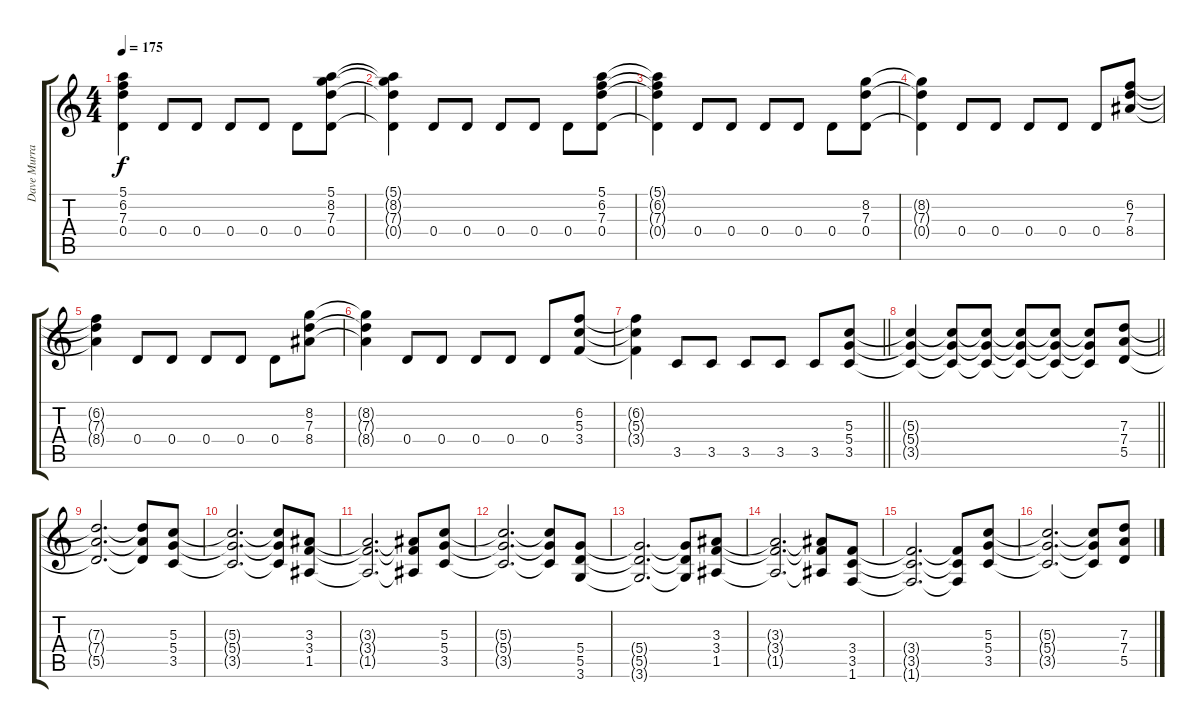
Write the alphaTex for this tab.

\track ("Dave Murray" "Dave Murra") {instrument distortionguitar}
\staff {score tabs}
\tuning (E4 B3 G3 D3 A2 E2) {hide}
\ts (4 4)
\tempo 175
\clef g2
\ks c
(5.1{t} 6.2{t} 7.3{t} 0.4{t}).4{dy f} 0.4.8 0.4.8 0.4.8 0.4.8 0.4.8 (5.1 8.2 7.3 0.4).8 |
(5.1{t} 8.2{t} 7.3{t} 0.4{t}).4 0.4.8 0.4.8 0.4.8 0.4.8 0.4.8 (5.1 6.2 7.3 0.4).8 |
(5.1{t} 6.2{t} 7.3{t} 0.4{t}).4 0.4.8 0.4.8 0.4.8 0.4.8 0.4.8 (8.2 7.3 0.4).8 |
(8.2{t} 7.3{t} 0.4{t}).4 0.4.8 0.4.8 0.4.8 0.4.8 0.4.8 (6.2 7.3 8.4).8 |
(6.2{t} 7.3{t} 8.4{t}).4 0.4.8 0.4.8 0.4.8 0.4.8 0.4.8 (8.2 7.3 8.4).8 |
(8.2{t} 7.3{t} 8.4{t}).4 0.4.8 0.4.8 0.4.8 0.4.8 0.4.8 (6.2 5.3 3.4).8 |
\barLineRight lightlight
(6.2{t} 5.3{t} 3.4{t}).4 3.5.8 3.5.8 3.5.8 3.5.8 3.5.8 (5.3 5.4 3.5).8 |
\barLineRight lightlight
(5.3{t} 5.4{t} 3.5{t}).4 (5.3{t} 5.4{t} 3.5{t}).8 (5.3{t} 5.4{t} 3.5{t}).8 (5.3{t} 5.4{t} 3.5{t}).8 (5.3{t} 5.4{t} 3.5{t}).8 (5.3{t} 5.4{t} 3.5{t}).8 (7.3 7.4 5.5).8 |
(7.3{t} 7.4{t} 5.5{t}).2{d} (7.3{t} 7.4{t} 5.5{t}).8 (5.3 5.4 3.5).8 |
(5.3{t} 5.4{t} 3.5{t}).2{d} (5.3{t} 5.4{t} 3.5{t}).8 (3.3 3.4 1.5).8 |
(3.3{t} 3.4{t} 1.5{t}).2{d} (3.3{t} 3.4{t} 1.5{t}).8 (5.3 5.4 3.5).8 |
(5.3{t} 5.4{t} 3.5{t}).2{d} (5.3{t} 5.4{t} 3.5{t}).8 (5.4 5.5 3.6).8 |
(5.4{t} 5.5{t} 3.6{t}).2{d} (5.4{t} 5.5{t} 3.6{t}).8 (3.3 3.4 1.5).8 |
(3.3{t} 3.4{t} 1.5{t}).2{d} (3.3{t} 3.4{t} 1.5{t}).8 (3.4 3.5 1.6).8 |
(3.4{t} 3.5{t} 1.6{t}).2{d} (3.4{t} 3.5{t} 1.6{t}).8 (5.3 5.4 3.5).8 |
(5.3{t} 5.4{t} 3.5{t}).2{d} (5.3{t} 5.4{t} 3.5{t}).8 (7.3 7.4 5.5).8
